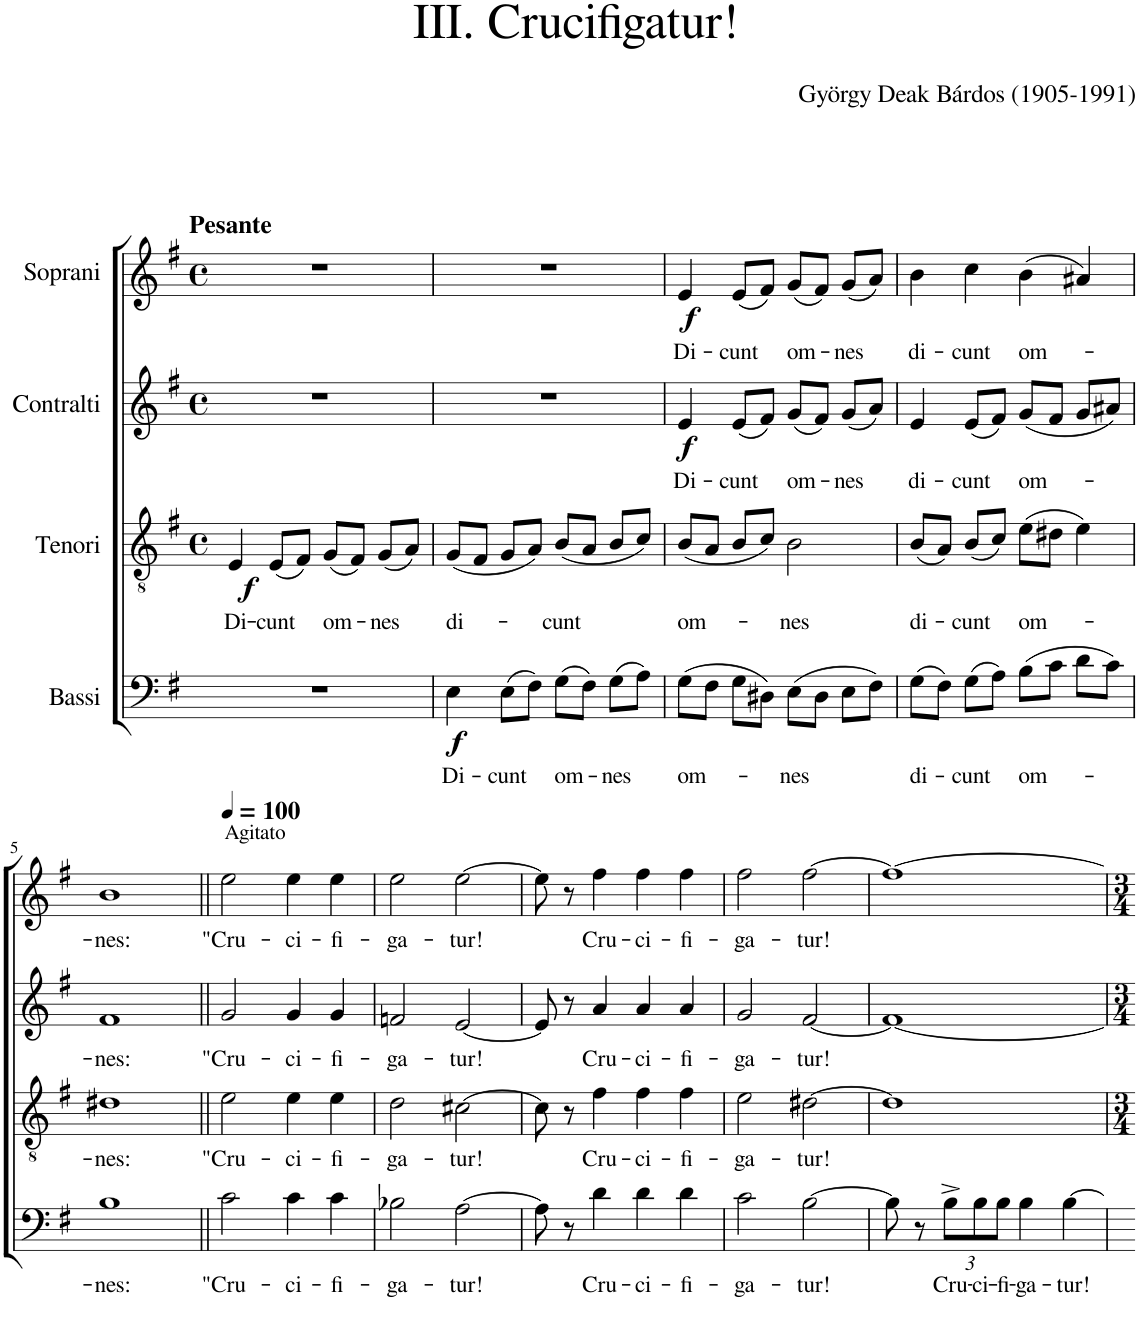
**kern	**text	**dynam	**kern	**text	**dynam	**kern	**text	**dynam	**kern	**text	**dynam
*part4	*part4	*part4	*part3	*part3	*part3	*part2	*part2	*part2	*part1	*part1	*part1
*staff4	*staff4	*staff4	*staff3	*staff3	*staff3	*staff2	*staff2	*staff2	*staff1	*staff1	*staff1
*I"Bassi	*	*	*I"Tenori	*	*	*I"Contralti	*	*	*I"Soprani	*	*
*clefF4	*	*	*clefGv2	*	*	*clefG2	*	*	*clefG2	*	*
*	*	*	*	*	*	*	*	*	*Trd1c2	*	*
*k[f#]	*	*	*k[f#]	*	*	*k[f#]	*	*	*k[f#]	*	*
*G:	*	*	*G:	*	*	*G:	*	*	*G:	*	*
*	*	*	*M4/4	*	*	*M4/4	*	*	*M4/4	*	*
*	*	*	*met(c)	*	*	*met(c)	*	*	*met(c)	*	*
=1	=1	=1	=1	=1	=1	=1	=1	=1	=1	=1	=1
!	!	!	!	!	!	!	!	!	!LO:TX:a:B:t=Pesante	!	!
!	!	!	!	!LO:LY:b	!LO:DY:b	!	!	!	!	!	!
1r	.	.	4E/	Di-	f	1r	.	.	1r	.	.
!	!	!	!	!LO:LY:b	!	!	!	!	!	!	!
.	.	.	(8E/L	-cunt	.	.	.	.	.	.	.
.	.	.	8F#/J)	.	.	.	.	.	.	.	.
!	!	!	!	!LO:LY:b	!	!	!	!	!	!	!
.	.	.	(8G/L	om-	.	.	.	.	.	.	.
.	.	.	8F#/J)	.	.	.	.	.	.	.	.
!	!	!	!	!LO:LY:b	!	!	!	!	!	!	!
.	.	.	(8G/L	-nes	.	.	.	.	.	.	.
.	.	.	8A/J)	.	.	.	.	.	.	.	.
=2	=2	=2	=2	=2	=2	=2	=2	=2	=2	=2	=2
!	!LO:LY:b	!LO:DY:b	!	!LO:LY:b	!	!	!	!	!	!	!
4E\	Di-	f	(8G/L	di-	.	1r	.	.	1r	.	.
.	.	.	8F#/J	.	.	.	.	.	.	.	.
!	!LO:LY:b	!	!	!	!	!	!	!	!	!	!
(8E\L	-cunt	.	8G/L	.	.	.	.	.	.	.	.
8F#\J)	.	.	8A/J)	.	.	.	.	.	.	.	.
!	!LO:LY:b	!	!	!LO:LY:b	!	!	!	!	!	!	!
(8G\L	om-	.	(8B/L	-cunt	.	.	.	.	.	.	.
8F#\J)	.	.	8A/J	.	.	.	.	.	.	.	.
!	!LO:LY:b	!	!	!	!	!	!	!	!	!	!
(8G\L	-nes	.	8B/L	.	.	.	.	.	.	.	.
8A\J)	.	.	8c/J)	.	.	.	.	.	.	.	.
=3	=3	=3	=3	=3	=3	=3	=3	=3	=3	=3	=3
!	!LO:LY:b	!	!	!LO:LY:b	!	!	!LO:LY:b	!LO:DY:b	!	!LO:LY:b	!LO:DY:b
(8G\L	om-	.	(8B/L	om-	.	4e/	Di-	f	4e/	Di-	f
8F#\J	.	.	8A/J	.	.	.	.	.	.	.	.
!	!	!	!	!	!	!	!LO:LY:b	!	!	!LO:LY:b	!
8G\L	.	.	8B/L	.	.	(8e/L	-cunt	.	(8e/L	-cunt	.
8D#X\J)	.	.	8c/J)	.	.	8f#/J)	.	.	8f#/J)	.	.
!	!LO:LY:b	!	!	!LO:LY:b	!	!	!LO:LY:b	!	!	!LO:LY:b	!
(8E\L	-nes	.	2B\	-nes	.	(8g/L	om-	.	(8g/L	om-	.
8D#\J	.	.	.	.	.	8f#/J)	.	.	8f#/J)	.	.
!	!	!	!	!	!	!	!LO:LY:b	!	!	!LO:LY:b	!
8E\L	.	.	.	.	.	(8g/L	-nes	.	(8g/L	-nes	.
8F#\J)	.	.	.	.	.	8a/J)	.	.	8a/J)	.	.
=4	=4	=4	=4	=4	=4	=4	=4	=4	=4	=4	=4
!	!LO:LY:b	!	!	!LO:LY:b	!	!	!LO:LY:b	!	!	!LO:LY:b	!
(8G\L	di-	.	(8B/L	di-	.	4e/	di-	.	4b\	di-	.
8F#\J)	.	.	8A/J)	.	.	.	.	.	.	.	.
!	!LO:LY:b	!	!	!LO:LY:b	!	!	!LO:LY:b	!	!	!LO:LY:b	!
(8G\L	-cunt	.	(8B/L	-cunt	.	(8e/L	-cunt	.	4cc\	-cunt	.
8A\J)	.	.	8c/J)	.	.	8f#/J)	.	.	.	.	.
!	!LO:LY:b	!	!	!LO:LY:b	!	!	!LO:LY:b	!	!	!LO:LY:b	!
(8B\L	om-	.	(8e\L	om-	.	(8g/L	om-	.	(4b\	om-	.
8c\J	.	.	8d#X\J	.	.	8f#/J	.	.	.	.	.
8d\L	.	.	4e\)	.	.	8g/L	.	.	4a#X/)	.	.
8c\J)	.	.	.	.	.	8a#X/J)	.	.	.	.	.
!!LO:LB:g=z
=5	=5	=5	=5	=5	=5	=5	=5	=5	=5	=5	=5
!	!LO:LY:b	!	!	!LO:LY:b	!	!	!LO:LY:b	!	!	!LO:LY:b	!
1B	-nes:	.	1d#X	-nes:	.	1f#	-nes:	.	1b	-nes:	.
=6||	=6||	=6||	=6||	=6||	=6||	=6||	=6||	=6||	=6||	=6||	=6||
*	*	*	*	*	*	*	*	*	*MM100	*	*
!	!	!	!	!	!	!	!	!	!LO:TX:a:t=Agitato	!	!
!	!LO:LY:b	!	!	!LO:LY:b	!	!	!LO:LY:b	!	!	!LO:LY:b	!
2c\	"Cru-	.	2e\	"Cru-	.	2g/	"Cru-	.	2ee\	"Cru-	.
!	!LO:LY:b	!	!	!LO:LY:b	!	!	!LO:LY:b	!	!	!LO:LY:b	!
4c\	-ci-	.	4e\	-ci-	.	4g/	-ci-	.	4ee\	-ci-	.
!	!LO:LY:b	!	!	!LO:LY:b	!	!	!LO:LY:b	!	!	!LO:LY:b	!
4c\	-fi-	.	4e\	-fi-	.	4g/	-fi-	.	4ee\	-fi-	.
=7	=7	=7	=7	=7	=7	=7	=7	=7	=7	=7	=7
!	!LO:LY:b	!	!	!LO:LY:b	!	!	!LO:LY:b	!	!	!LO:LY:b	!
2B-X\	-ga-	.	2d\	-ga-	.	2fn/	-ga-	.	2ee\	-ga-	.
!	!LO:LY:b	!	!	!LO:LY:b	!	!	!LO:LY:b	!	!	!LO:LY:b	!
[2A\	-tur!	.	[2c#X\	-tur!	.	[2e/	-tur!	.	[2ee\	-tur!	.
=8	=8	=8	=8	=8	=8	=8	=8	=8	=8	=8	=8
8A\]	.	.	8c#\]	.	.	8e/]	.	.	8ee\]	.	.
8r	.	.	8r	.	.	8r	.	.	8r	.	.
!	!LO:LY:b	!	!	!LO:LY:b	!	!	!LO:LY:b	!	!	!LO:LY:b	!
4d\	Cru-	.	4f#\	Cru-	.	4a/	Cru-	.	4ff#\	Cru-	.
!	!LO:LY:b	!	!	!LO:LY:b	!	!	!LO:LY:b	!	!	!LO:LY:b	!
4d\	-ci-	.	4f#\	-ci-	.	4a/	-ci-	.	4ff#\	-ci-	.
!	!LO:LY:b	!	!	!LO:LY:b	!	!	!LO:LY:b	!	!	!LO:LY:b	!
4d\	-fi-	.	4f#\	-fi-	.	4a/	-fi-	.	4ff#\	-fi-	.
=9	=9	=9	=9	=9	=9	=9	=9	=9	=9	=9	=9
!	!LO:LY:b	!	!	!LO:LY:b	!	!	!LO:LY:b	!	!	!LO:LY:b	!
2c\	-ga-	.	2e\	-ga-	.	2g/	-ga-	.	2ff#\	-ga-	.
!	!LO:LY:b	!	!	!LO:LY:b	!	!	!LO:LY:b	!	!	!LO:LY:b	!
[2B\	-tur!	.	[2d#X\	-tur!	.	[2f#/	-tur!	.	[2ff#\	-tur!	.
=10	=10	=10	=10	=10	=10	=10	=10	=10	=10	=10	=10
8B\]	.	.	1d#]	.	.	1f#_	.	.	1ff#_	.	.
8r	.	.	.	.	.	.	.	.	.	.	.
*Xbrackettup	*	*	*	*	*	*	*	*	*	*	*
!	!LO:LY:b	!	!	!	!	!	!	!	!	!	!
12B^\L	Cru-	.	.	.	.	.	.	.	.	.	.
!	!LO:LY:b	!	!	!	!	!	!	!	!	!	!
12B\	-ci-	.	.	.	.	.	.	.	.	.	.
!	!LO:LY:b	!	!	!	!	!	!	!	!	!	!
12B\J	-fi-	.	.	.	.	.	.	.	.	.	.
!	!LO:LY:b	!	!	!	!	!	!	!	!	!	!
4B\	-ga-	.	.	.	.	.	.	.	.	.	.
!	!LO:LY:b	!	!	!	!	!	!	!	!	!	!
[4B\	-tur!	.	.	.	.	.	.	.	.	.	.
=	=	=	=	=	=	=	=	=	=	=	=
*-	*-	*-	*-	*-	*-	*-	*-	*-	*-	*-	*-
